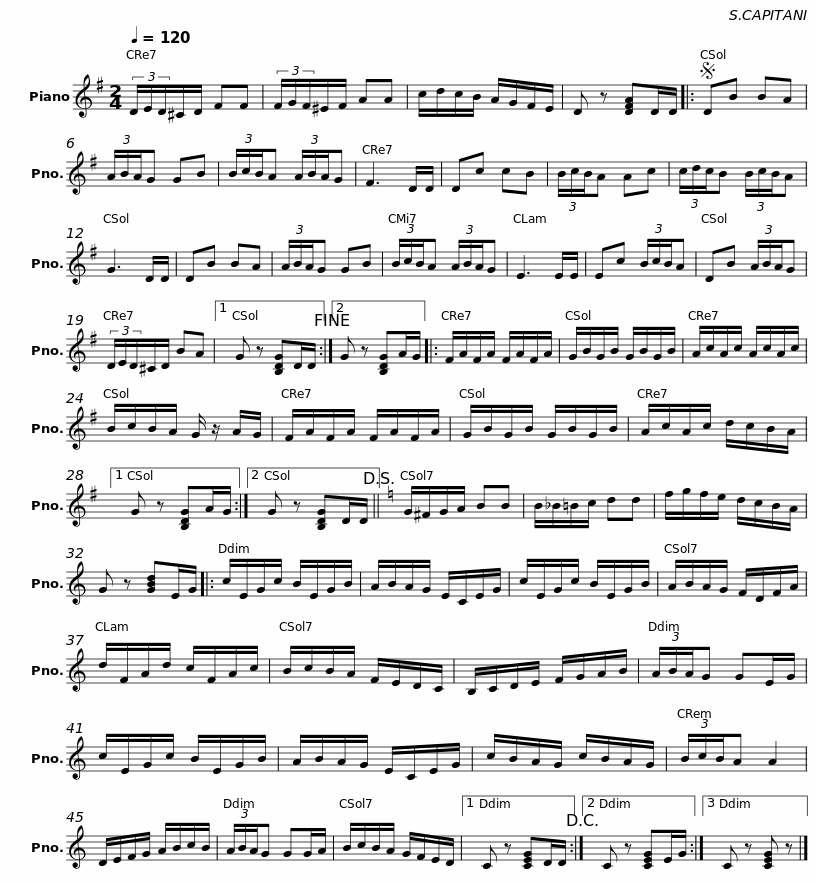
X:1
L:1/8
Q:1/4=120
M:2/4
I:linebreak $
K:G
V:1 treble
V:1
 (3D/E/D/^C/D/ FF | (3F/G/F/^E/F/ AA | c/d/c/B/ A/G/F/E/ | D z [DFA]D/D/ |:S DB BA | %5
 (3A/B/A/G GB | (3B/c/B/A (3A/B/A/G |$ F3 D/D/ | Dc cB | (3B/c/B/A Ac | %10
 (3c/d/c/B (3B/c/B/A | G3 D/D/ | DB BA | (3A/B/A/G GB | (3B/c/B/A (3A/B/A/G | %15
 E3 E/E/ |$ Ec (3B/c/B/A | DB (3A/B/A/G | (3D/E/D/^C/D/ BA |1 G z [B,DG]D/D/!fine! :|2 %20
 G z [B,DG]A/G/ |:[K:G] F/A/F/A/ F/A/F/A/ | G/B/G/B/ G/B/G/B/ |$ A/c/A/c/ A/c/A/c/ | B/c/B/A/ G/ z/ A/G/ | %25
 F/A/F/A/ F/A/F/A/ | G/B/G/B/ G/B/G/B/ | A/c/A/c/ d/c/B/A/ |1$ G z [B,DG]A/G/ :|2 G z [B,DG]D/D/!D.S.! || %30
[K:C] G/^F/G/A/ BB | B/_B/=B/c/ dd | f/g/f/e/ d/c/B/A/ | G z [GBd]E/G/ |:$ c/E/G/c/ B/E/G/B/ | %35
 A/B/A/G/ E/C/E/G/ | c/E/G/c/ B/E/G/B/ | A/B/A/G/ F/D/F/A/ | d/F/A/d/ c/F/A/c/ |$ B/c/B/A/ F/E/D/C/ | %40
 B,/C/D/E/ F/G/A/B/ | (3A/B/A/G GE/G/ | c/E/G/c/ B/E/G/B/ | A/B/A/G/ E/C/E/G/ |$ c/B/A/G/ c/B/A/G/ | %45
 (3B/c/B/A A2 | D/E/F/G/ A/B/c/B/ | (3A/B/A/G GG/A/ | B/c/B/A/ G/F/E/D/ |1 C z [CEG]D/D/!D.C.! :|2$ %50
 C z [CEG]E/G/ :|3 C z [CEG] z |] %52
